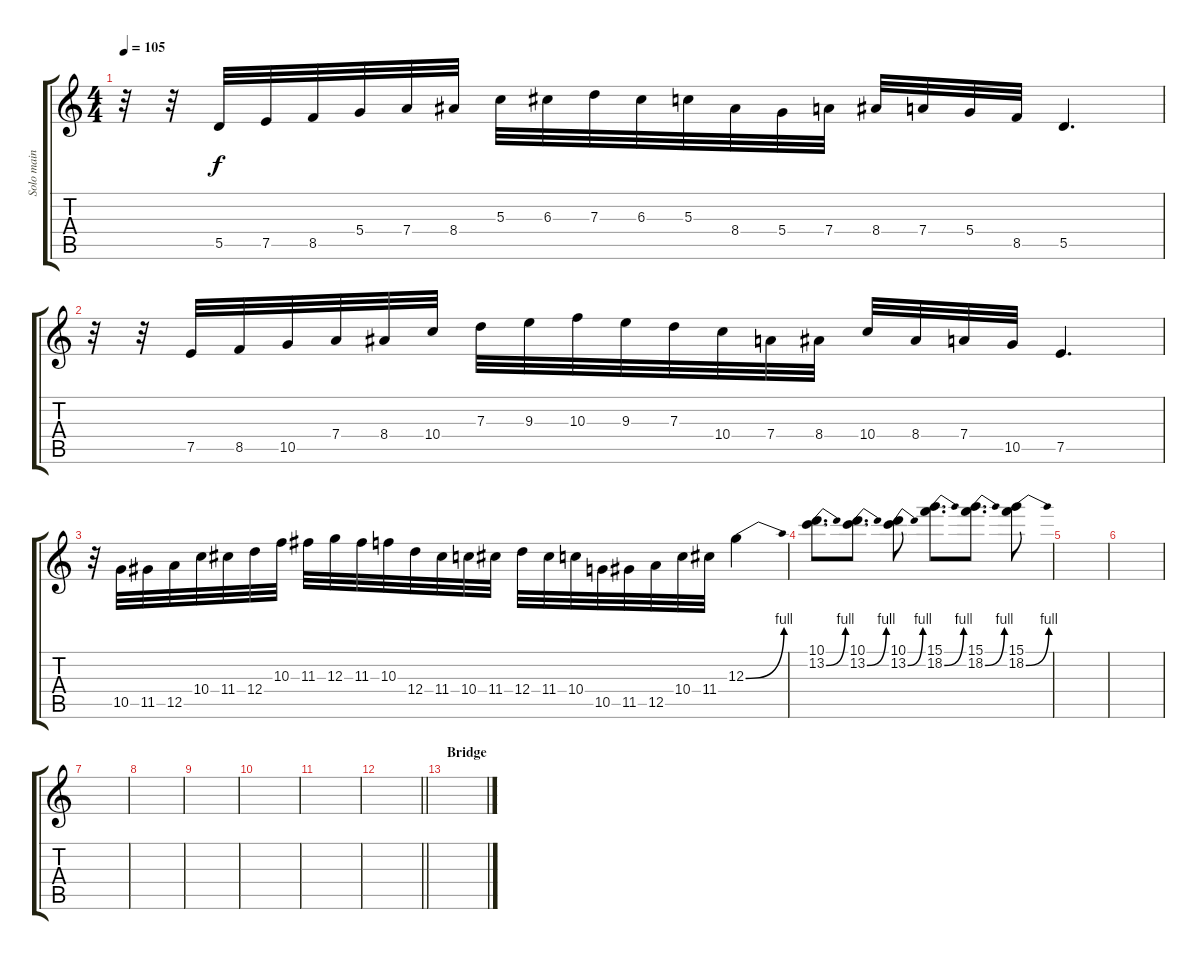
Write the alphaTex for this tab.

\track ("Solo main" "Solo main") {instrument distortionguitar}
\staff {score tabs}
\tuning (E4 B3 G3 D3 A2 D2) {hide}
\ts (4 4)
\tempo 105
\clef g2
\ks c
r.32{dy f} r.32 5.5.32 7.5.32 8.5.32 5.4.32 7.4.32 8.4.32 5.3.32 6.3.32 7.3.32 6.3.32 5.3.32 8.4.32 5.4.32 7.4.32 8.4.32 7.4.32 5.4.32 8.5.32 5.5.4{d} |
r.32 r.32 7.5.32 8.5.32 10.5.32 7.4.32 8.4.32 10.4.32 7.3.32 9.3.32 10.3.32 9.3.32 7.3.32 10.4.32 7.4.32 8.4.32 10.4.32 8.4.32 7.4.32 10.5.32 7.5.4{d} |
r.32 10.5.32 11.5.32 12.5.32 10.4.32 11.4.32 12.4.32 10.3.32 11.3.32 12.3.32 11.3.32 10.3.32 12.4.32 11.4.32 10.4.32 11.4.32 12.4.32 11.4.32 10.4.32 10.5.32 11.5.32 12.5.32 10.4.32 11.4.32 12.3{be (bend 0 0 60 4)}.4 |
(10.1 13.2{be (bend 0 0 60 4)}).8{d} (10.1 13.2{be (bend 0 0 60 4)}).8{d} (10.1 13.2{be (bend 0 0 60 4)}).8 (15.1 18.2{be (bend 0 0 60 4)}).8{d} (15.1 18.2{be (bend 0 0 60 4)}).8{d} (15.1 18.2{be (bend 0 0 60 4)}).8 |
|
|
|
|
|
|
|
\barLineRight lightlight
|
\section ("" "Bridge")
